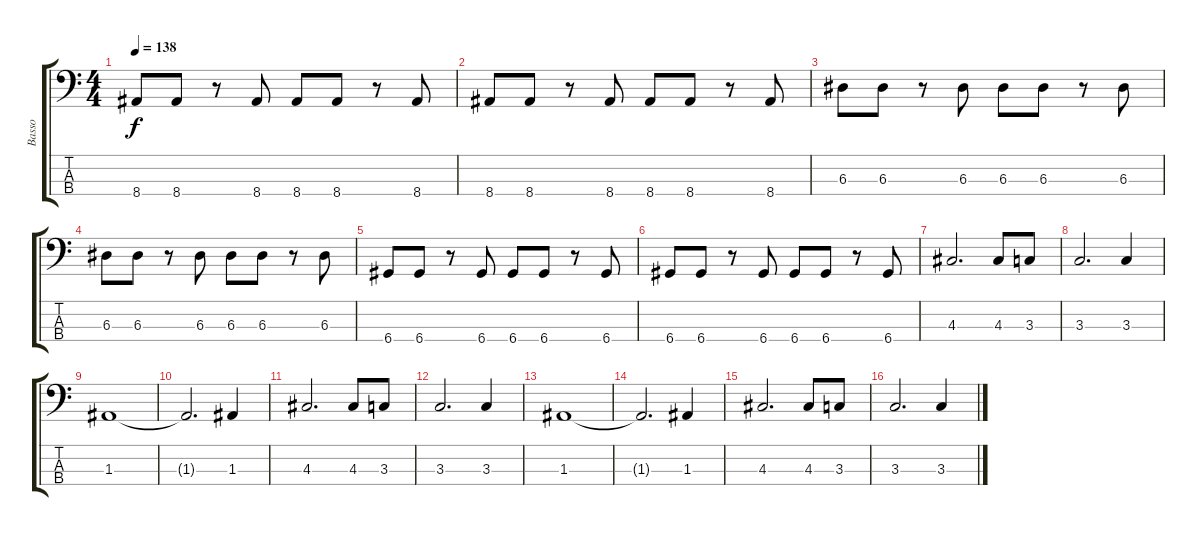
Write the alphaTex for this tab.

\track ("Basso" "Basso") {instrument electricbassfinger}
\staff {score tabs}
\tuning (G2 D2 A1 D1) {hide}
\ts (4 4)
\tempo 138
\clef f4
\ks c
8.4.8{dy f} 8.4.8 r.8 8.4.8 8.4.8 8.4.8 r.8 8.4.8 |
8.4.8 8.4.8 r.8 8.4.8 8.4.8 8.4.8 r.8 8.4.8 |
6.3.8 6.3.8 r.8 6.3.8 6.3.8 6.3.8 r.8 6.3.8 |
6.3.8 6.3.8 r.8 6.3.8 6.3.8 6.3.8 r.8 6.3.8 |
6.4.8 6.4.8 r.8 6.4.8 6.4.8 6.4.8 r.8 6.4.8 |
6.4.8 6.4.8 r.8 6.4.8 6.4.8 6.4.8 r.8 6.4.8 |
4.3.2{d} 4.3.8 3.3.8 |
3.3.2{d} 3.3.4 |
1.3.1 |
1.3{t}.2{d} 1.3.4 |
4.3.2{d} 4.3.8 3.3.8 |
3.3.2{d} 3.3.4 |
1.3.1 |
1.3{t}.2{d} 1.3.4 |
4.3.2{d} 4.3.8 3.3.8 |
3.3.2{d} 3.3.4
